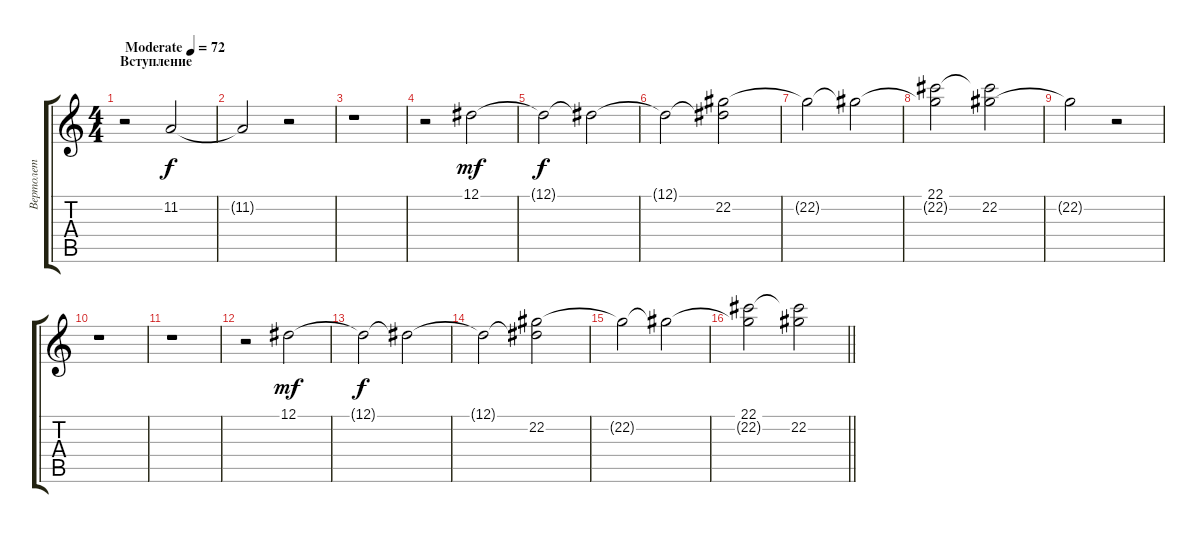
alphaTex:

\track ("Вертолет" "Вертолет") {instrument helicopter}
\staff {score tabs}
\tuning (Eb4 Bb3 Gb3 Db3 Ab2 Eb2) {hide}
\ts (4 4)
\section ("" "Вступление")
\tempo (72 "Moderate")
\clef g2
\ks c
r.2{dy f instrument helicopter} 11.2.2 |
11.2{t}.2 r.2 |
r.1 |
r.2 12.1.2{dy mf} |
12.1{t}.2{dy f} 12.1{t}.2 |
12.1{t}.2 (12.1{t} 22.2).2 |
22.2{t}.2 22.2{t}.2 |
(22.1 22.2{t}).2 (22.1{t} 22.2).2 |
22.2{t}.2 r.2 |
r.1 |
r.1 |
r.2 12.1.2{dy mf} |
12.1{t}.2{dy f} 12.1{t}.2 |
12.1{t}.2 (12.1{t} 22.2).2 |
22.2{t}.2 22.2{t}.2 |
\barLineRight lightlight
(22.1 22.2{t}).2 (22.1{t} 22.2).2
